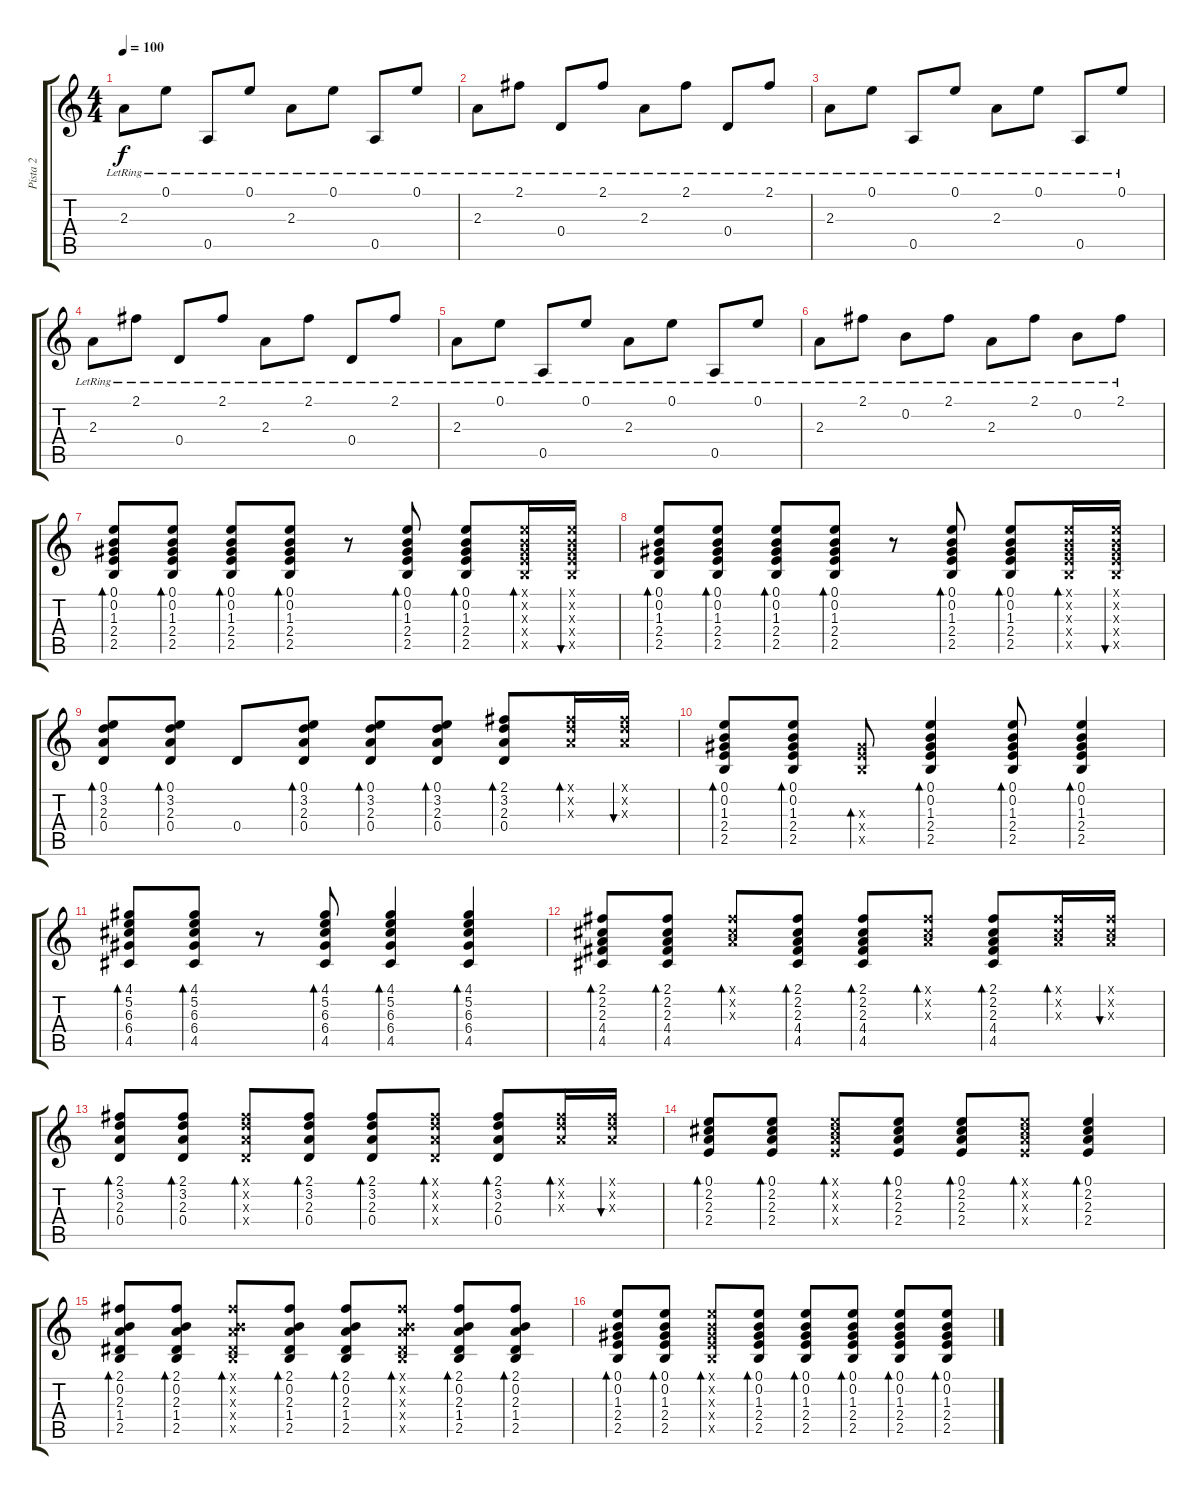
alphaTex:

\track ("Pista 2" "Pista 2") {instrument acousticguitarsteel}
\staff {score tabs}
\tuning (E4 B3 G3 D3 A2 E2) {hide}
\ts (4 4)
\tempo 100
\clef g2
\ks c
2.3{lr}.8{dy f} 0.1{lr}.8 0.5{lr}.8 0.1{lr}.8 2.3{lr}.8 0.1{lr}.8 0.5{lr}.8 0.1{lr}.8 |
2.3{lr}.8 2.1{lr}.8 0.4{lr}.8 2.1{lr}.8 2.3{lr}.8 2.1{lr}.8 0.4{lr}.8 2.1{lr}.8 |
2.3{lr}.8 0.1{lr}.8 0.5{lr}.8 0.1{lr}.8 2.3{lr}.8 0.1{lr}.8 0.5{lr}.8 0.1{lr}.8 |
2.3{lr}.8 2.1{lr}.8 0.4{lr}.8 2.1{lr}.8 2.3{lr}.8 2.1{lr}.8 0.4{lr}.8 2.1{lr}.8 |
2.3{lr}.8 0.1{lr}.8 0.5{lr}.8 0.1{lr}.8 2.3{lr}.8 0.1{lr}.8 0.5{lr}.8 0.1{lr}.8 |
2.3{lr}.8 2.1{lr}.8 0.2{lr}.8 2.1{lr}.8 2.3{lr}.8 2.1{lr}.8 0.2{lr}.8 2.1{lr}.8 |
(0.1 0.2 1.3 2.4 2.5).8{bd 30} (0.1 0.2 1.3 2.4 2.5).8{bd 30} (0.1 0.2 1.3 2.4 2.5).8{bd 30} (0.1 0.2 1.3 2.4 2.5).8{bd 30} r.8 (0.1 0.2 1.3 2.4 2.5).8{bd 30} (0.1 0.2 1.3 2.4 2.5).8{bd 30} (0.1{x} 0.2{x} 1.3{x} 2.4{x} 2.5{x}).16{bd 60} (0.1{x} 0.2{x} 1.3{x} 2.4{x} 2.5{x}).16{bu 60} |
(0.1 0.2 1.3 2.4 2.5).8{bd 30} (0.1 0.2 1.3 2.4 2.5).8{bd 30} (0.1 0.2 1.3 2.4 2.5).8{bd 30} (0.1 0.2 1.3 2.4 2.5).8{bd 30} r.8 (0.1 0.2 1.3 2.4 2.5).8{bd 30} (0.1 0.2 1.3 2.4 2.5).8{bd 30} (0.1{x} 0.2{x} 1.3{x} 2.4{x} 2.5{x}).16{bd 60} (0.1{x} 0.2{x} 1.3{x} 2.4{x} 2.5{x}).16{bu 60} |
(0.1 3.2 2.3 0.4).8{bd 60} (0.1 3.2 2.3 0.4).8{bd 60} 0.4.8 (0.1 3.2 2.3 0.4).8{bd 60} (0.1 3.2 2.3 0.4).8{bd 60} (0.1 3.2 2.3 0.4).8{bd 60} (2.1 3.2 2.3 0.4).8{bd 60} (2.1{x} 3.2{x} 2.3{x}).16{bd 60} (2.1{x} 3.2{x} 2.3{x}).16{bu 60} |
(0.1 0.2 1.3 2.4 2.5).8{bd 60} (0.1 0.2 1.3 2.4 2.5).8{bd 60} (1.3{x} 2.4{x} 2.5{x}).8{bd 60} (0.1 0.2 1.3 2.4 2.5).4{bd 60} (0.1 0.2 1.3 2.4 2.5).8{bd 60} (0.1 0.2 1.3 2.4 2.5).4{bd 60} |
(4.1 5.2 6.3 6.4 4.5).8{bd 60} (4.1 5.2 6.3 6.4 4.5).8{bd 60} r.8 (4.1 5.2 6.3 6.4 4.5).8{bd 60} (4.1 5.2 6.3 6.4 4.5).4{bd 60} (4.1 5.2 6.3 6.4 4.5).4{bd 60} |
(2.1 2.2 2.3 4.4 4.5).8{bd 60} (2.1 2.2 2.3 4.4 4.5).8{bd 60} (2.1{x} 2.2{x} 2.3{x}).8{bd 60} (2.1 2.2 2.3 4.4 4.5).8{bd 60} (2.1 2.2 2.3 4.4 4.5).8{bd 60} (2.1{x} 2.2{x} 2.3{x}).8{bd 60} (2.1 2.2 2.3 4.4 4.5).8{bd 60} (2.1{x} 2.2{x} 2.3{x}).16{bd 60} (2.1{x} 2.2{x} 2.3{x}).16{bu 60} |
(2.1 3.2 2.3 0.4).8{bd 60} (2.1 3.2 2.3 0.4).8{bd 60} (2.1{x} 3.2{x} 2.3{x} 0.4{x}).8{bd 60} (2.1 3.2 2.3 0.4).8{bd 60} (2.1 3.2 2.3 0.4).8{bd 60} (2.1{x} 3.2{x} 2.3{x} 0.4{x}).8{bd 60} (2.1 3.2 2.3 0.4).8{bd 60} (2.1{x} 3.2{x} 2.3{x}).16{bd 60} (2.1{x} 3.2{x} 2.3{x}).16{bu 60} |
(0.1 2.2 2.3 2.4).8{bd 60} (0.1 2.2 2.3 2.4).8{bd 60} (0.1{x} 2.2{x} 2.3{x} 2.4{x}).8{bd 60} (0.1 2.2 2.3 2.4).8{bd 60} (0.1 2.2 2.3 2.4).8{bd 60} (0.1{x} 2.2{x} 2.3{x} 2.4{x}).8{bd 60} (0.1 2.2 2.3 2.4).4{bd 60} |
(2.1 0.2 2.3 1.4 2.5).8{bd 60} (2.1 0.2 2.3 1.4 2.5).8{bd 60} (2.1{x} 0.2{x} 2.3{x} 1.4{x} 2.5{x}).8{bd 60} (2.1 0.2 2.3 1.4 2.5).8{bd 60} (2.1 0.2 2.3 1.4 2.5).8{bd 60} (2.1{x} 0.2{x} 2.3{x} 1.4{x} 2.5{x}).8{bd 60} (2.1 0.2 2.3 1.4 2.5).8{bd 60} (2.1 0.2 2.3 1.4 2.5).8{bd 60} |
(0.1 0.2 1.3 2.4 2.5).8{bd 60} (0.1 0.2 1.3 2.4 2.5).8{bd 60} (0.1{x} 0.2{x} 1.3{x} 2.4{x} 2.5{x}).8{bd 60} (0.1 0.2 1.3 2.4 2.5).8{bd 60} (0.1 0.2 1.3 2.4 2.5).8{bd 60} (0.1 0.2 1.3 2.4 2.5).8{bd 60} (0.1 0.2 1.3 2.4 2.5).8{bd 60} (0.1 0.2 1.3 2.4 2.5).8{bd 60}
